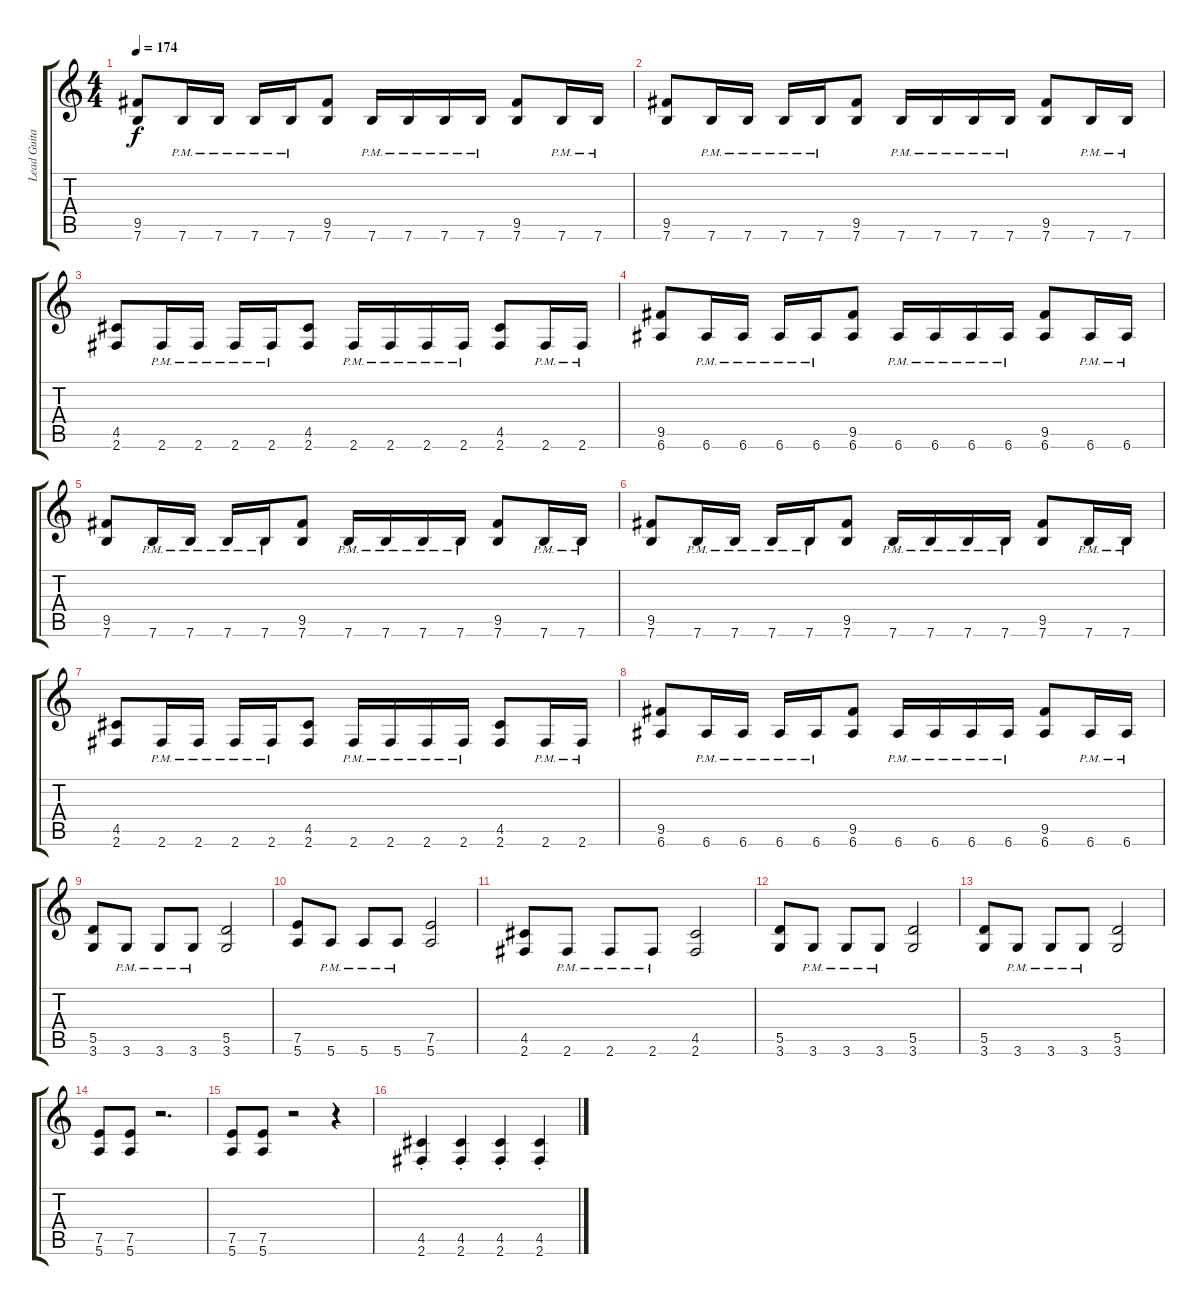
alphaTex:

\track ("Lead Guitar I" "Lead Guita") {instrument overdrivenguitar}
\staff {score tabs}
\tuning (E4 B3 G3 D3 A2 E2) {hide}
\ts (4 4)
\tempo 174
\clef g2
\ks c
(9.5 7.6).8{dy f} 7.6{pm}.16 7.6{pm}.16 7.6{pm}.16 7.6{pm}.16 (9.5 7.6).8 7.6{pm}.16 7.6{pm}.16 7.6{pm}.16 7.6{pm}.16 (9.5 7.6).8 7.6{pm}.16 7.6{pm}.16 |
(9.5 7.6).8 7.6{pm}.16 7.6{pm}.16 7.6{pm}.16 7.6{pm}.16 (9.5 7.6).8 7.6{pm}.16 7.6{pm}.16 7.6{pm}.16 7.6{pm}.16 (9.5 7.6).8 7.6{pm}.16 7.6{pm}.16 |
(4.5 2.6).8 2.6{pm}.16 2.6{pm}.16 2.6{pm}.16 2.6{pm}.16 (4.5 2.6).8 2.6{pm}.16 2.6{pm}.16 2.6{pm}.16 2.6{pm}.16 (4.5 2.6).8 2.6{pm}.16 2.6{pm}.16 |
(9.5 6.6).8 6.6{pm}.16 6.6{pm}.16 6.6{pm}.16 6.6{pm}.16 (9.5 6.6).8 6.6{pm}.16 6.6{pm}.16 6.6{pm}.16 6.6{pm}.16 (9.5 6.6).8 6.6{pm}.16 6.6{pm}.16 |
(9.5 7.6).8 7.6{pm}.16 7.6{pm}.16 7.6{pm}.16 7.6{pm}.16 (9.5 7.6).8 7.6{pm}.16 7.6{pm}.16 7.6{pm}.16 7.6{pm}.16 (9.5 7.6).8 7.6{pm}.16 7.6{pm}.16 |
(9.5 7.6).8 7.6{pm}.16 7.6{pm}.16 7.6{pm}.16 7.6{pm}.16 (9.5 7.6).8 7.6{pm}.16 7.6{pm}.16 7.6{pm}.16 7.6{pm}.16 (9.5 7.6).8 7.6{pm}.16 7.6{pm}.16 |
(4.5 2.6).8 2.6{pm}.16 2.6{pm}.16 2.6{pm}.16 2.6{pm}.16 (4.5 2.6).8 2.6{pm}.16 2.6{pm}.16 2.6{pm}.16 2.6{pm}.16 (4.5 2.6).8 2.6{pm}.16 2.6{pm}.16 |
(9.5 6.6).8 6.6{pm}.16 6.6{pm}.16 6.6{pm}.16 6.6{pm}.16 (9.5 6.6).8 6.6{pm}.16 6.6{pm}.16 6.6{pm}.16 6.6{pm}.16 (9.5 6.6).8 6.6{pm}.16 6.6{pm}.16 |
(5.5 3.6).8 3.6{pm}.8 3.6{pm}.8 3.6{pm}.8 (5.5 3.6).2 |
(7.5 5.6).8 5.6{pm}.8 5.6{pm}.8 5.6{pm}.8 (7.5 5.6).2 |
(4.5 2.6).8 2.6{pm}.8 2.6{pm}.8 2.6{pm}.8 (4.5 2.6).2 |
(5.5 3.6).8 3.6{pm}.8 3.6{pm}.8 3.6{pm}.8 (5.5 3.6).2 |
(5.5 3.6).8 3.6{pm}.8 3.6{pm}.8 3.6{pm}.8 (5.5 3.6).2 |
(7.5 5.6).8 (7.5 5.6).8 r.2{d} |
(7.5 5.6).8 (7.5 5.6).8 r.2 r.4 |
(4.5{st} 2.6{st}).4 (4.5{st} 2.6{st}).4 (4.5{st} 2.6{st}).4 (4.5{st} 2.6{st}).4
